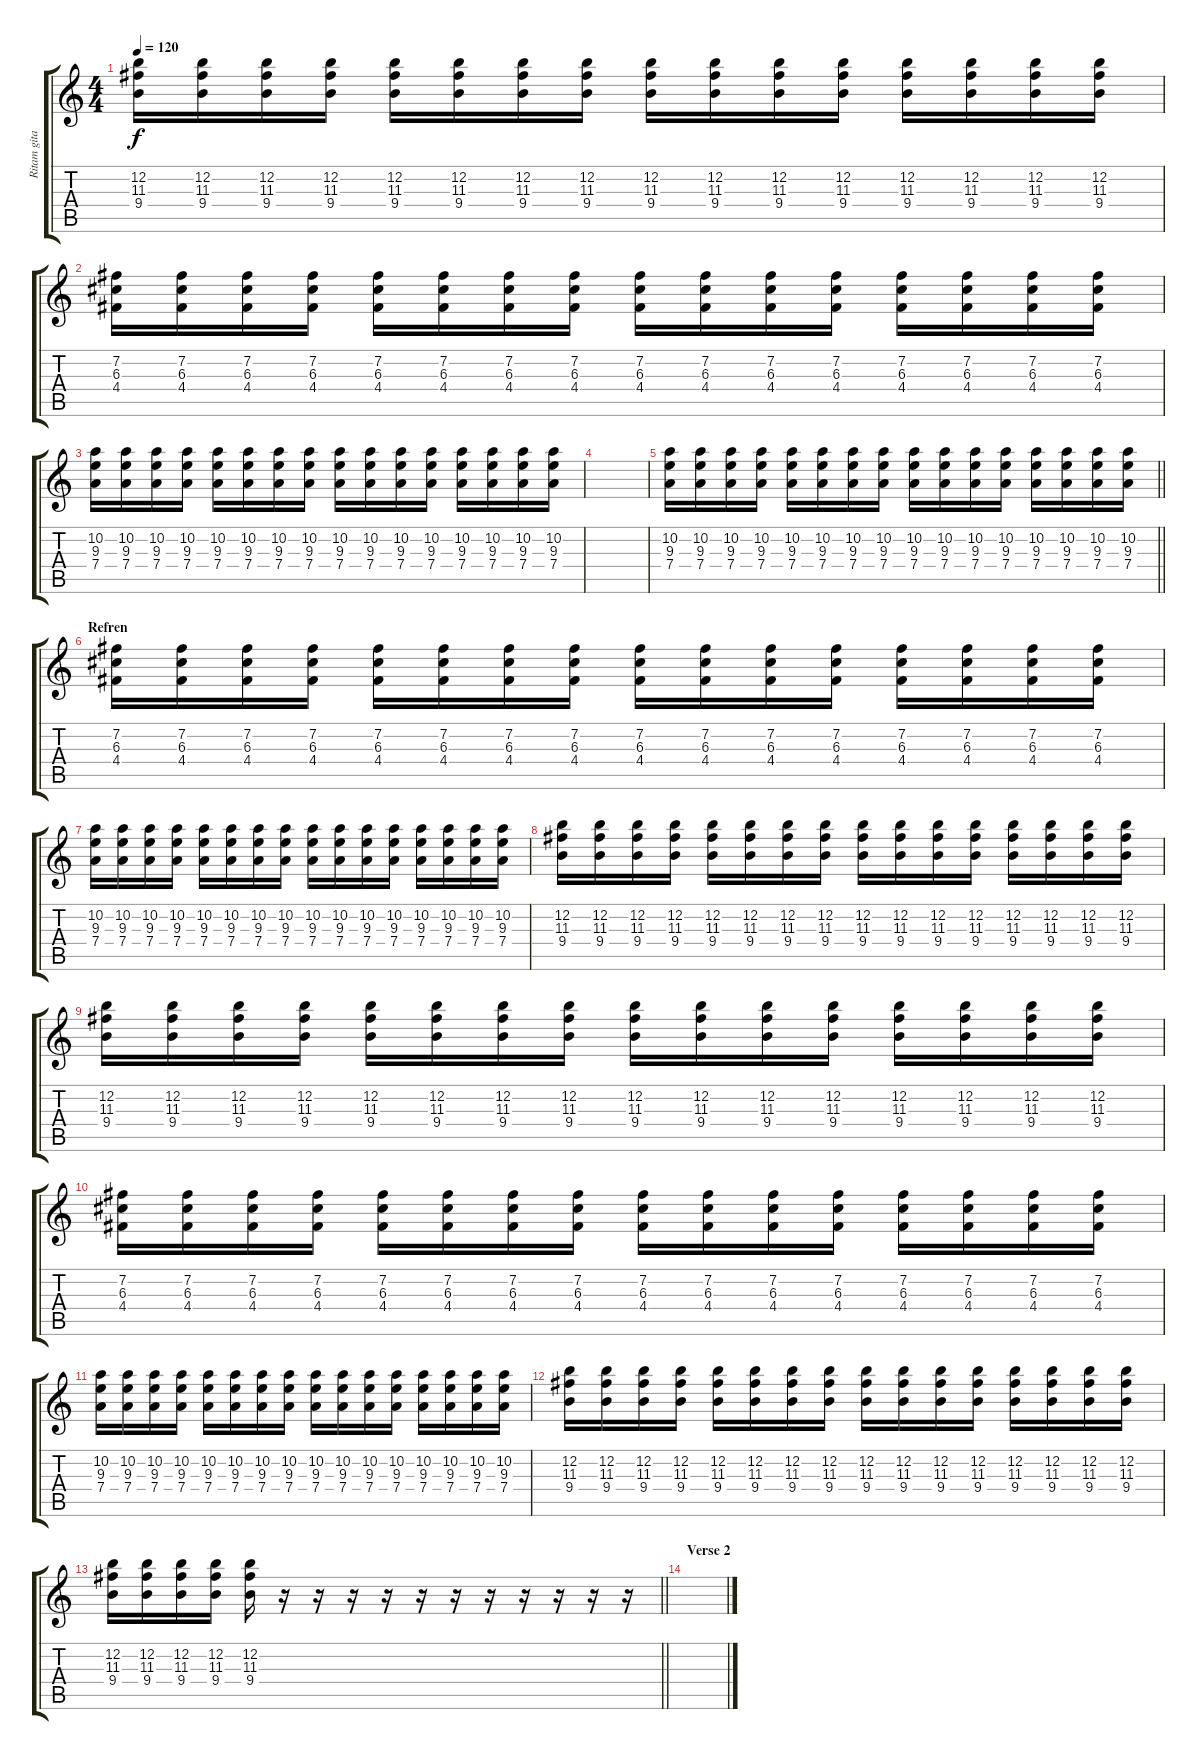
\track ("Ritam gitara" "Ritam gita") {instrument distortionguitar}
\staff {score tabs}
\tuning (E4 B3 G3 D3 A2 E2) {hide}
\ts (4 4)
\tempo 120
\clef g2
\ks c
(12.2 11.3 9.4).16{dy f} (12.2 11.3 9.4).16 (12.2 11.3 9.4).16 (12.2 11.3 9.4).16 (12.2 11.3 9.4).16 (12.2 11.3 9.4).16 (12.2 11.3 9.4).16 (12.2 11.3 9.4).16 (12.2 11.3 9.4).16 (12.2 11.3 9.4).16 (12.2 11.3 9.4).16 (12.2 11.3 9.4).16 (12.2 11.3 9.4).16 (12.2 11.3 9.4).16 (12.2 11.3 9.4).16 (12.2 11.3 9.4).16 |
(7.2 6.3 4.4).16 (7.2 6.3 4.4).16 (7.2 6.3 4.4).16 (7.2 6.3 4.4).16 (7.2 6.3 4.4).16 (7.2 6.3 4.4).16 (7.2 6.3 4.4).16 (7.2 6.3 4.4).16 (7.2 6.3 4.4).16 (7.2 6.3 4.4).16 (7.2 6.3 4.4).16 (7.2 6.3 4.4).16 (7.2 6.3 4.4).16 (7.2 6.3 4.4).16 (7.2 6.3 4.4).16 (7.2 6.3 4.4).16 |
(10.2 9.3 7.4).16 (10.2 9.3 7.4).16 (10.2 9.3 7.4).16 (10.2 9.3 7.4).16 (10.2 9.3 7.4).16 (10.2 9.3 7.4).16 (10.2 9.3 7.4).16 (10.2 9.3 7.4).16 (10.2 9.3 7.4).16 (10.2 9.3 7.4).16 (10.2 9.3 7.4).16 (10.2 9.3 7.4).16 (10.2 9.3 7.4).16 (10.2 9.3 7.4).16 (10.2 9.3 7.4).16 (10.2 9.3 7.4).16 |
|
\barLineRight lightlight
(10.2 9.3 7.4).16 (10.2 9.3 7.4).16 (10.2 9.3 7.4).16 (10.2 9.3 7.4).16 (10.2 9.3 7.4).16 (10.2 9.3 7.4).16 (10.2 9.3 7.4).16 (10.2 9.3 7.4).16 (10.2 9.3 7.4).16 (10.2 9.3 7.4).16 (10.2 9.3 7.4).16 (10.2 9.3 7.4).16 (10.2 9.3 7.4).16 (10.2 9.3 7.4).16 (10.2 9.3 7.4).16 (10.2 9.3 7.4).16 |
\section ("" "Refren ")
(7.2 6.3 4.4).16 (7.2 6.3 4.4).16 (7.2 6.3 4.4).16 (7.2 6.3 4.4).16 (7.2 6.3 4.4).16 (7.2 6.3 4.4).16 (7.2 6.3 4.4).16 (7.2 6.3 4.4).16 (7.2 6.3 4.4).16 (7.2 6.3 4.4).16 (7.2 6.3 4.4).16 (7.2 6.3 4.4).16 (7.2 6.3 4.4).16 (7.2 6.3 4.4).16 (7.2 6.3 4.4).16 (7.2 6.3 4.4).16 |
(10.2 9.3 7.4).16 (10.2 9.3 7.4).16 (10.2 9.3 7.4).16 (10.2 9.3 7.4).16 (10.2 9.3 7.4).16 (10.2 9.3 7.4).16 (10.2 9.3 7.4).16 (10.2 9.3 7.4).16 (10.2 9.3 7.4).16 (10.2 9.3 7.4).16 (10.2 9.3 7.4).16 (10.2 9.3 7.4).16 (10.2 9.3 7.4).16 (10.2 9.3 7.4).16 (10.2 9.3 7.4).16 (10.2 9.3 7.4).16 |
(12.2 11.3 9.4).16 (12.2 11.3 9.4).16 (12.2 11.3 9.4).16 (12.2 11.3 9.4).16 (12.2 11.3 9.4).16 (12.2 11.3 9.4).16 (12.2 11.3 9.4).16 (12.2 11.3 9.4).16 (12.2 11.3 9.4).16 (12.2 11.3 9.4).16 (12.2 11.3 9.4).16 (12.2 11.3 9.4).16 (12.2 11.3 9.4).16 (12.2 11.3 9.4).16 (12.2 11.3 9.4).16 (12.2 11.3 9.4).16 |
(12.2 11.3 9.4).16 (12.2 11.3 9.4).16 (12.2 11.3 9.4).16 (12.2 11.3 9.4).16 (12.2 11.3 9.4).16 (12.2 11.3 9.4).16 (12.2 11.3 9.4).16 (12.2 11.3 9.4).16 (12.2 11.3 9.4).16 (12.2 11.3 9.4).16 (12.2 11.3 9.4).16 (12.2 11.3 9.4).16 (12.2 11.3 9.4).16 (12.2 11.3 9.4).16 (12.2 11.3 9.4).16 (12.2 11.3 9.4).16 |
(7.2 6.3 4.4).16 (7.2 6.3 4.4).16 (7.2 6.3 4.4).16 (7.2 6.3 4.4).16 (7.2 6.3 4.4).16 (7.2 6.3 4.4).16 (7.2 6.3 4.4).16 (7.2 6.3 4.4).16 (7.2 6.3 4.4).16 (7.2 6.3 4.4).16 (7.2 6.3 4.4).16 (7.2 6.3 4.4).16 (7.2 6.3 4.4).16 (7.2 6.3 4.4).16 (7.2 6.3 4.4).16 (7.2 6.3 4.4).16 |
(10.2 9.3 7.4).16 (10.2 9.3 7.4).16 (10.2 9.3 7.4).16 (10.2 9.3 7.4).16 (10.2 9.3 7.4).16 (10.2 9.3 7.4).16 (10.2 9.3 7.4).16 (10.2 9.3 7.4).16 (10.2 9.3 7.4).16 (10.2 9.3 7.4).16 (10.2 9.3 7.4).16 (10.2 9.3 7.4).16 (10.2 9.3 7.4).16 (10.2 9.3 7.4).16 (10.2 9.3 7.4).16 (10.2 9.3 7.4).16 |
(12.2 11.3 9.4).16 (12.2 11.3 9.4).16 (12.2 11.3 9.4).16 (12.2 11.3 9.4).16 (12.2 11.3 9.4).16 (12.2 11.3 9.4).16 (12.2 11.3 9.4).16 (12.2 11.3 9.4).16 (12.2 11.3 9.4).16 (12.2 11.3 9.4).16 (12.2 11.3 9.4).16 (12.2 11.3 9.4).16 (12.2 11.3 9.4).16 (12.2 11.3 9.4).16 (12.2 11.3 9.4).16 (12.2 11.3 9.4).16 |
\barLineRight lightlight
(12.2 11.3 9.4).16 (12.2 11.3 9.4).16 (12.2 11.3 9.4).16 (12.2 11.3 9.4).16 (12.2 11.3 9.4).16 r.16 r.16 r.16 r.16 r.16 r.16 r.16 r.16 r.16 r.16 r.16 |
\section ("" "Verse 2")
